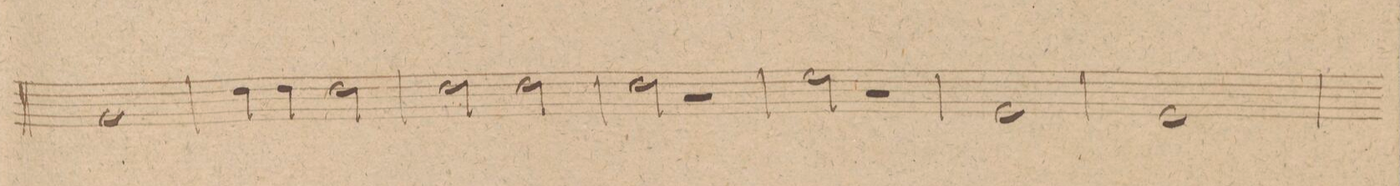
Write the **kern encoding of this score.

**kern	**dynam
*I"Corno. 1mo in D.	*
*clefG2	*
*k[f#c#]	*
*met(c)	*
*M2/2	*
1A	.
=57	=57
4e\	.
4e\	.
2e\	.
=58	=58
2e\	.
2e\	.
=59	=59
2e\	.
2r	.
=60	=60
2f#\	.
2r	.
=61	=61
1F#	.
=62	=62
1F#	.
=63	=63
*-	*-
